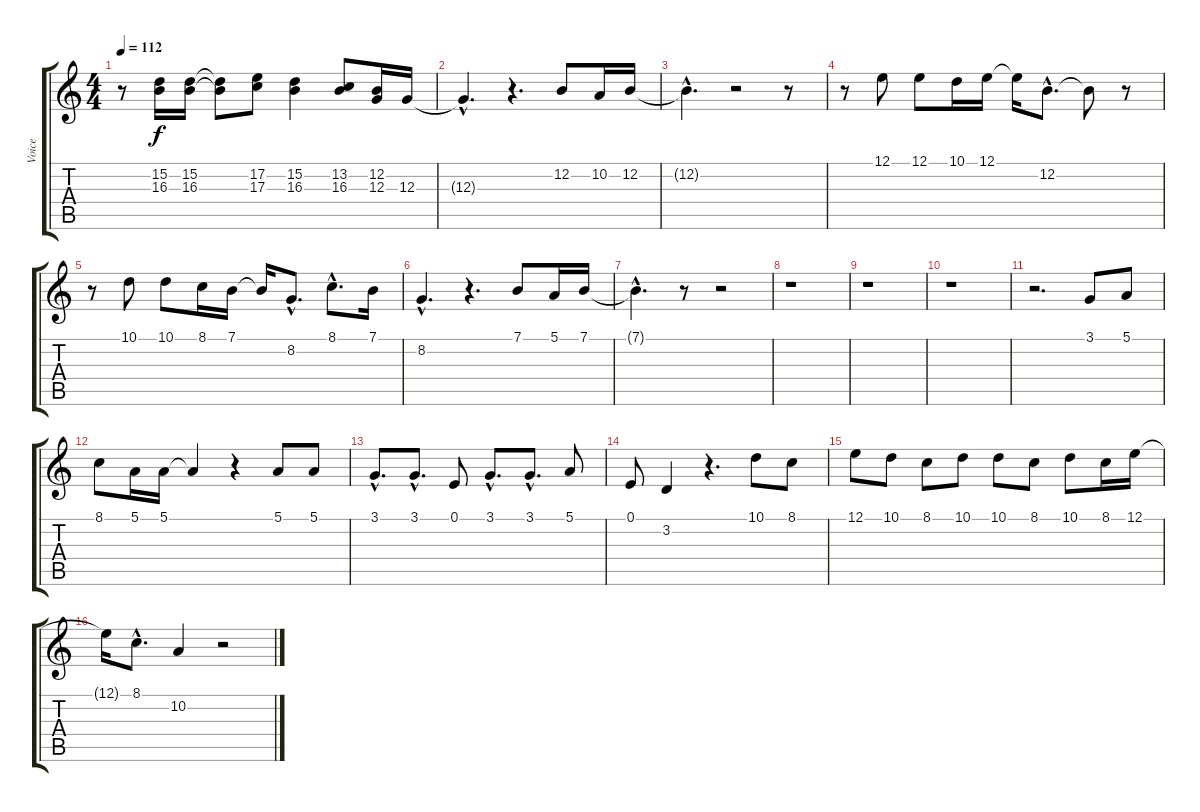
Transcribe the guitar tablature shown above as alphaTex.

\track ("Voice" "Voice") {instrument flute}
\staff {score tabs}
\tuning (E4 B3 G3 D3 A2 E2) {hide}
\ts (4 4)
\tempo 112
\clef g2
\ks c
r.8{dy f} (15.2 16.3).16 (15.2 16.3).16 (15.2{t} 16.3{t}).8 (17.2 17.3).8 (15.2 16.3).4 (13.2 16.3).8 (12.2 12.3).16 12.3.16 |
12.3{hac t}.4{d} r.4{d} 12.2.8 10.2.16 12.2.16 |
12.2{hac t}.4{d} r.2 r.8 |
r.8 12.1.8 12.1.8 10.1.16 12.1.16 12.1{t}.16 12.2{hac}.8{d} 12.2{t}.8 r.8 |
r.8 10.1.8 10.1.8 8.1.16 7.1.16 7.1{t}.16 8.2{hac}.8{d} 8.1{hac}.8{d} 7.1.16 |
8.2{hac}.4{d} r.4{d} 7.1.8 5.1.16 7.1.16 |
7.1{hac t}.4{d} r.8 r.2 |
r.1 |
r.1 |
r.1 |
r.2{d} 3.1.8 5.1.8 |
8.1.8 5.1.16 5.1.16 5.1{t}.4 r.4 5.1.8 5.1.8 |
3.1{hac}.8{d} 3.1{hac}.8{d} 0.1.8 3.1{hac}.8{d} 3.1{hac}.8{d} 5.1.8 |
0.1.8 3.2.4 r.4{d} 10.1.8 8.1.8 |
12.1.8 10.1.8 8.1.8 10.1.8 10.1.8 8.1.8 10.1.8 8.1.16 12.1.16 |
12.1{t}.16 8.1{hac}.8{d} 10.2.4 r.2
